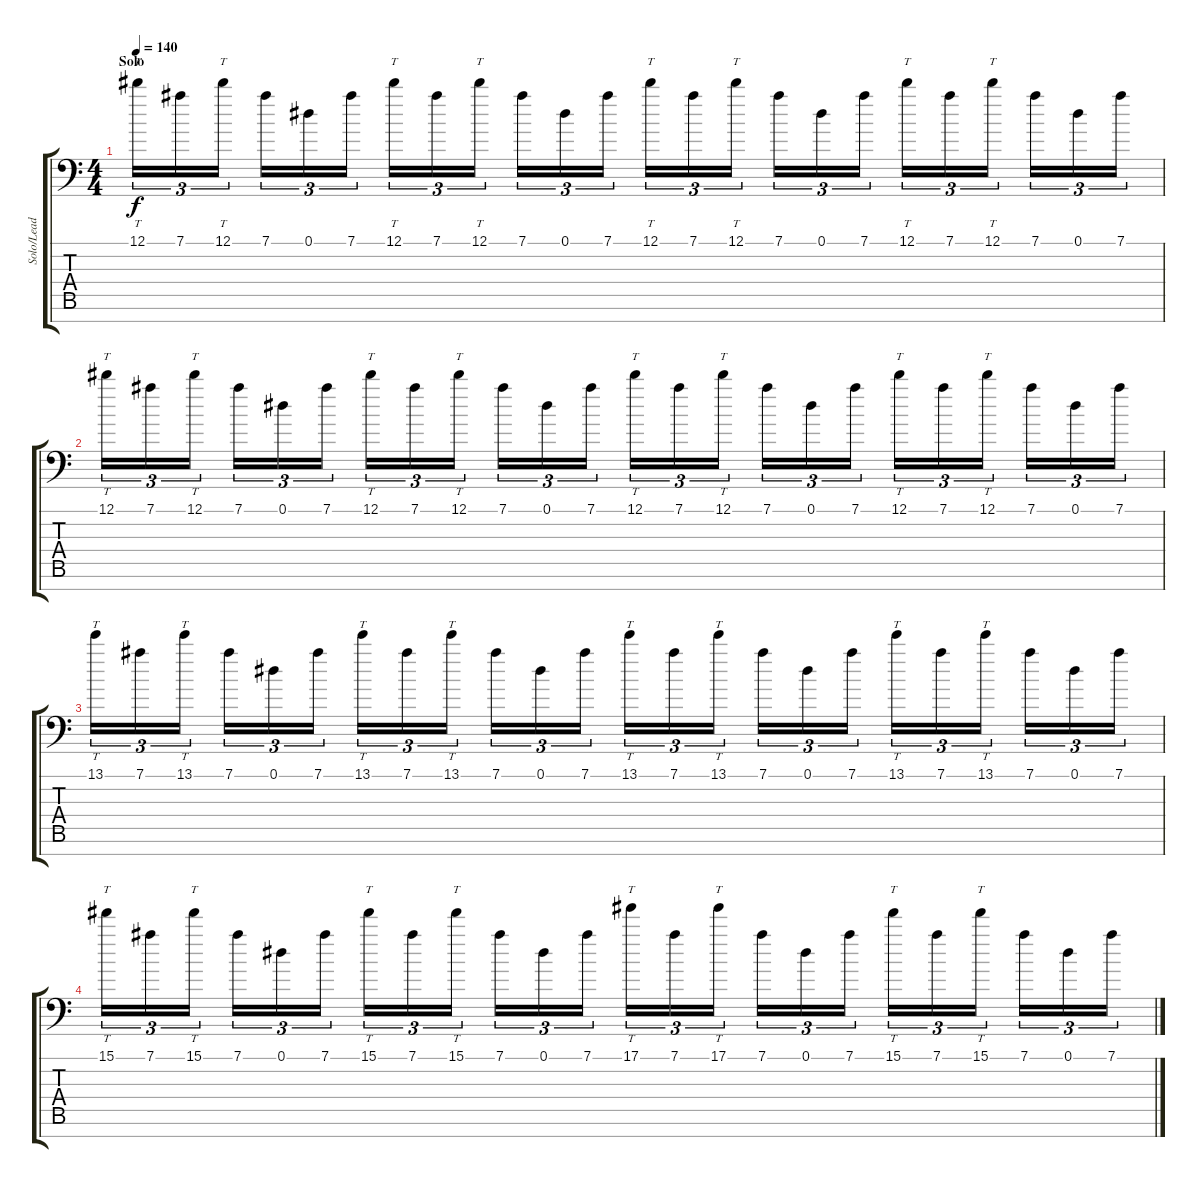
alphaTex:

\track ("Solo/Lead" "Solo/Lead") {instrument overdrivenguitar}
\staff {score tabs}
\tuning (Eb4 Bb3 Gb3 Db3 Ab2 Eb2 Bb1) {hide}
\ts (4 4)
\section ("" "Solo")
\tempo 140
\clef f4
\ks c
12.1.16{tt tu (3 2) dy f} 7.1.16{tu (3 2)} 12.1.16{tt tu (3 2)} 7.1.16{tu (3 2)} 0.1.16{tu (3 2)} 7.1.16{tu (3 2)} 12.1.16{tt tu (3 2)} 7.1.16{tu (3 2)} 12.1.16{tt tu (3 2)} 7.1.16{tu (3 2)} 0.1.16{tu (3 2)} 7.1.16{tu (3 2)} 12.1.16{tt tu (3 2)} 7.1.16{tu (3 2)} 12.1.16{tt tu (3 2)} 7.1.16{tu (3 2)} 0.1.16{tu (3 2)} 7.1.16{tu (3 2)} 12.1.16{tt tu (3 2)} 7.1.16{tu (3 2)} 12.1.16{tt tu (3 2)} 7.1.16{tu (3 2)} 0.1.16{tu (3 2)} 7.1.16{tu (3 2)} |
12.1.16{tt tu (3 2)} 7.1.16{tu (3 2)} 12.1.16{tt tu (3 2)} 7.1.16{tu (3 2)} 0.1.16{tu (3 2)} 7.1.16{tu (3 2)} 12.1.16{tt tu (3 2)} 7.1.16{tu (3 2)} 12.1.16{tt tu (3 2)} 7.1.16{tu (3 2)} 0.1.16{tu (3 2)} 7.1.16{tu (3 2)} 12.1.16{tt tu (3 2)} 7.1.16{tu (3 2)} 12.1.16{tt tu (3 2)} 7.1.16{tu (3 2)} 0.1.16{tu (3 2)} 7.1.16{tu (3 2)} 12.1.16{tt tu (3 2)} 7.1.16{tu (3 2)} 12.1.16{tt tu (3 2)} 7.1.16{tu (3 2)} 0.1.16{tu (3 2)} 7.1.16{tu (3 2)} |
13.1.16{tt tu (3 2)} 7.1.16{tu (3 2)} 13.1.16{tt tu (3 2)} 7.1.16{tu (3 2)} 0.1.16{tu (3 2)} 7.1.16{tu (3 2)} 13.1.16{tt tu (3 2)} 7.1.16{tu (3 2)} 13.1.16{tt tu (3 2)} 7.1.16{tu (3 2)} 0.1.16{tu (3 2)} 7.1.16{tu (3 2)} 13.1.16{tt tu (3 2)} 7.1.16{tu (3 2)} 13.1.16{tt tu (3 2)} 7.1.16{tu (3 2)} 0.1.16{tu (3 2)} 7.1.16{tu (3 2)} 13.1.16{tt tu (3 2)} 7.1.16{tu (3 2)} 13.1.16{tt tu (3 2)} 7.1.16{tu (3 2)} 0.1.16{tu (3 2)} 7.1.16{tu (3 2)} |
15.1.16{tt tu (3 2)} 7.1.16{tu (3 2)} 15.1.16{tt tu (3 2)} 7.1.16{tu (3 2)} 0.1.16{tu (3 2)} 7.1.16{tu (3 2)} 15.1.16{tt tu (3 2)} 7.1.16{tu (3 2)} 15.1.16{tt tu (3 2)} 7.1.16{tu (3 2)} 0.1.16{tu (3 2)} 7.1.16{tu (3 2)} 17.1.16{tt tu (3 2)} 7.1.16{tu (3 2)} 17.1.16{tt tu (3 2)} 7.1.16{tu (3 2)} 0.1.16{tu (3 2)} 7.1.16{tu (3 2)} 15.1.16{tt tu (3 2)} 7.1.16{tu (3 2)} 15.1.16{tt tu (3 2)} 7.1.16{tu (3 2)} 0.1.16{tu (3 2)} 7.1.16{tu (3 2)}
